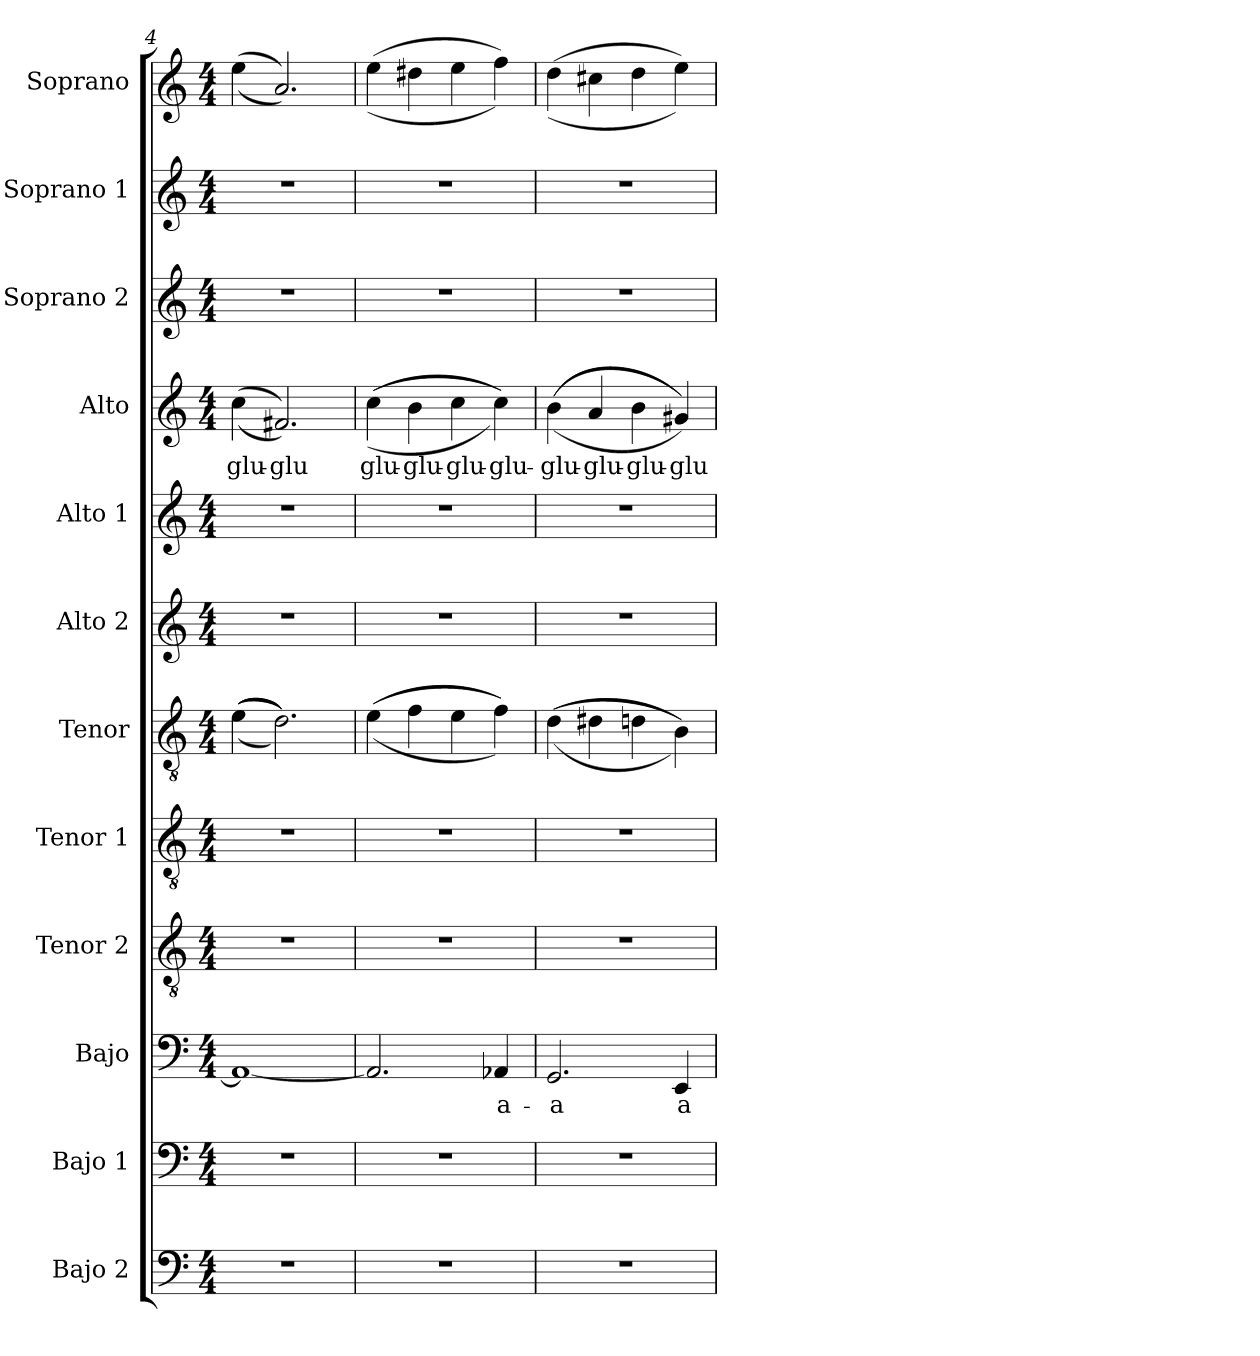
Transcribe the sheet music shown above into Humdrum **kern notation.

**kern	**kern	**kern	**text	**kern	**kern	**kern	**kern	**kern	**kern	**text	**kern	**kern	**kern
*part12	*part11	*part10	*part10	*part9	*part8	*part7	*part6	*part5	*part4	*part4	*part3	*part2	*part1
*staff12	*staff11	*staff10	*staff10	*staff9	*staff8	*staff7	*staff6	*staff5	*staff4	*staff4	*staff3	*staff2	*staff1
*I"Bajo 2	*I"Bajo 1	*I"Bajo	*	*I"Tenor 2	*I"Tenor 1	*I"Tenor	*I"Alto 2	*I"Alto 1	*I"Alto	*	*I"Soprano 2	*I"Soprano 1	*I"Soprano
*I'B2.	*I'B1.	*I'B.	*	*I'T2.	*I'T1.	*I'T.	*I'A2.	*I'A1.	*I'A.	*	*I'S2.	*I'S1.	*I'S.
*clefF4	*clefF4	*clefF4	*	*clefGv2	*clefGv2	*clefGv2	*clefG2	*clefG2	*clefG2	*	*clefG2	*clefG2	*clefG2
*k[]	*k[]	*k[]	*	*k[]	*k[]	*k[]	*k[]	*k[]	*k[]	*	*k[]	*k[]	*k[]
*M4/4	*M4/4	*M4/4	*	*M4/4	*M4/4	*M4/4	*M4/4	*M4/4	*M4/4	*	*M4/4	*M4/4	*M4/4
=4	=4	=4	=4	=4	=4	=4	=4	=4	=4	=4	=4	=4	=4
!	!	!	!	!	!	!	!	!	!	!LO:LY:b	!	!	!
1r	1r	1AA_	.	1r	1r	(>(>(>(>4e\	1r	1r	(>(>4cc\	-glu-	1r	1r	(>(>4ee\
!	!	!	!	!	!	!	!	!	!	!LO:LY:b	!	!	!
.	.	.	.	.	.	2.d\))))	.	.	2.f#X/))	-glu	.	.	2.a/))
=5	=5	=5	=5	=5	=5	=5	=5	=5	=5	=5	=5	=5	=5
!	!	!	!	!	!	!	!	!	!	!LO:LY:b	!	!	!
1r	1r	2.AA/]	.	1r	1r	(>(>(>4e\	1r	1r	(>(>(>4cc\	glu-	1r	1r	(>(>4ee\
!	!	!	!	!	!	!	!	!	!	!LO:LY:b	!	!	!
.	.	.	.	.	.	4f\	.	.	4b\	-glu-	.	.	4dd#X\
!	!	!	!	!	!	!	!	!	!	!LO:LY:b	!	!	!
.	.	.	.	.	.	4e\	.	.	4cc\	-glu-	.	.	4ee\
!	!	!	!LO:LY:b	!	!	!	!	!	!	!LO:LY:b	!	!	!
.	.	4AA-X/	a-	.	.	4f\)))	.	.	4cc\)))	-glu-	.	.	4ff\))
=6	=6	=6	=6	=6	=6	=6	=6	=6	=6	=6	=6	=6	=6
!	!	!	!LO:LY:b	!	!	!	!	!	!	!LO:LY:b	!	!	!
1r	1r	2.GG/	-a	1r	1r	(>(>(>4d\	1r	1r	(>(>(>4b\	-glu-	1r	1r	(>(>4dd\
!	!	!	!	!	!	!	!	!	!	!LO:LY:b	!	!	!
.	.	.	.	.	.	4d#X\	.	.	4a/	-glu-	.	.	4cc#X\
!	!	!	!	!	!	!	!	!	!	!LO:LY:b	!	!	!
.	.	.	.	.	.	4dn\	.	.	4b\	-glu-	.	.	4dd\
!	!	!	!LO:LY:b	!	!	!	!	!	!	!LO:LY:b	!	!	!
.	.	4EE/	a-	.	.	4B\)))	.	.	4g#X/)))	-glu-	.	.	4ee\))
=	=	=	=	=	=	=	=	=	=	=	=	=	=
*-	*-	*-	*-	*-	*-	*-	*-	*-	*-	*-	*-	*-	*-
